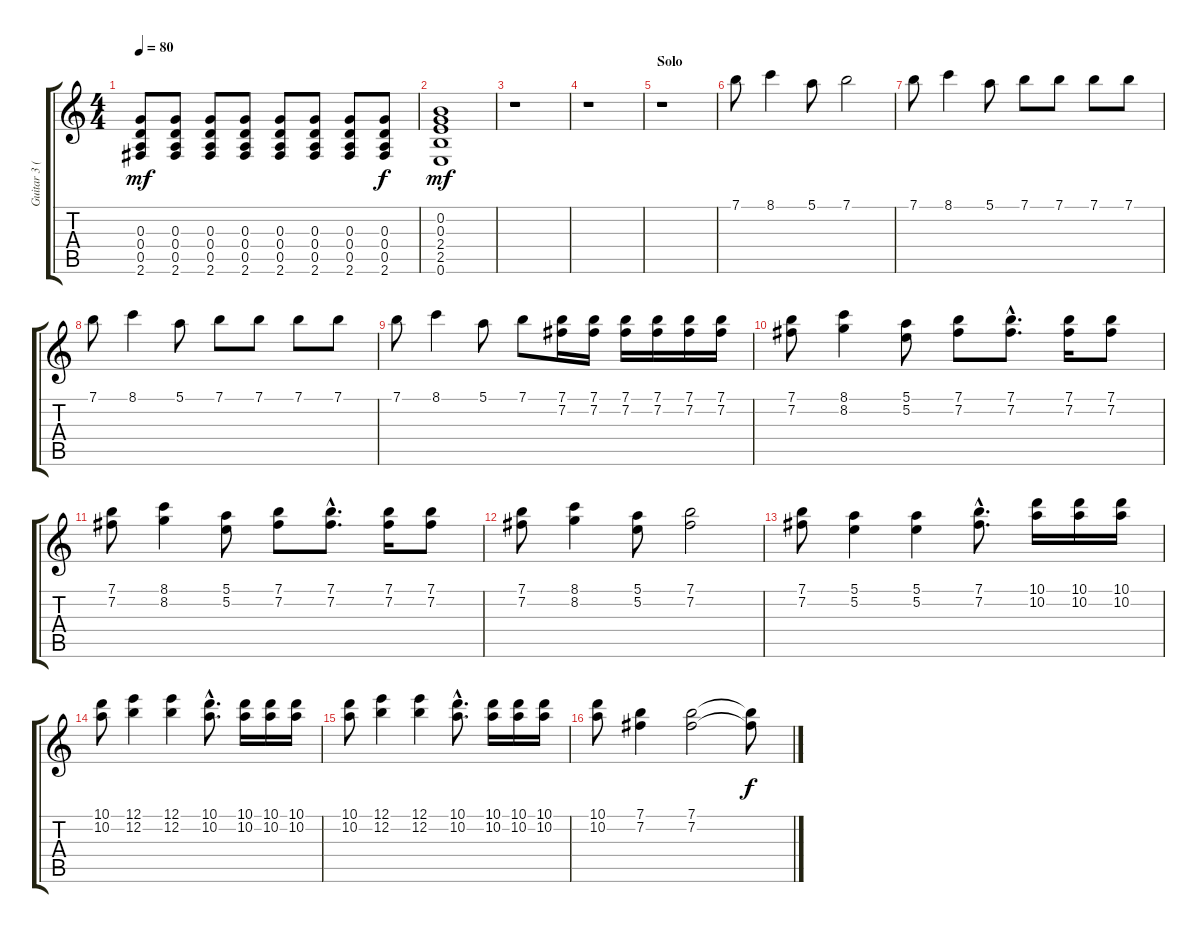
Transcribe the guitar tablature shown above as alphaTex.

\track ("Guitar 3 (Solo)" "Guitar 3 (") {instrument overdrivenguitar}
\staff {score tabs}
\tuning (E4 B3 G3 D3 A2 E2) {hide}
\ts (4 4)
\tempo 80
\clef g2
\ks c
(0.3 0.4 0.5 2.6).8{dy mf} (0.3 0.4 0.5 2.6).8 (0.3 0.4 0.5 2.6).8 (0.3 0.4 0.5 2.6).8 (0.3 0.4 0.5 2.6).8 (0.3 0.4 0.5 2.6).8 (0.3 0.4 0.5 2.6).8 (0.3 0.4 0.5 2.6).8{dy f} |
(0.2 0.3 2.4 2.5 0.6).1{dy mf} |
r.1 |
r.1 |
\section ("" "Solo")
r.1 |
7.1.8{volume 13 instrument distortionguitar} 8.1.4 5.1.8 7.1.2 |
7.1.8 8.1.4 5.1.8 7.1.8 7.1.8 7.1.8 7.1.8 |
7.1.8 8.1.4 5.1.8 7.1.8 7.1.8 7.1.8 7.1.8 |
7.1.8 8.1.4 5.1.8 7.1.8 (7.1 7.2).16 (7.1 7.2).16 (7.1 7.2).16 (7.1 7.2).16 (7.1 7.2).16 (7.1 7.2).16 |
(7.1 7.2).8 (8.1 8.2).4 (5.1 5.2).8 (7.1 7.2).8 (7.1{hac} 7.2{hac}).8{d} (7.1 7.2).16 (7.1 7.2).8 |
(7.1 7.2).8 (8.1 8.2).4 (5.1 5.2).8 (7.1 7.2).8 (7.1{hac} 7.2{hac}).8{d} (7.1 7.2).16 (7.1 7.2).8 |
(7.1 7.2).8 (8.1 8.2).4 (5.1 5.2).8 (7.1 7.2).2 |
(7.1 7.2).8 (5.1 5.2).4 (5.1 5.2).4 (7.1{hac} 7.2{hac}).8{d} (10.1 10.2).16 (10.1 10.2).16 (10.1 10.2).16 |
(10.1 10.2).8 (12.1 12.2).4 (12.1 12.2).4 (10.1{hac} 10.2{hac}).8{d} (10.1 10.2).16 (10.1 10.2).16 (10.1 10.2).16 |
(10.1 10.2).8 (12.1 12.2).4 (12.1 12.2).4 (10.1{hac} 10.2{hac}).8{d} (10.1 10.2).16 (10.1 10.2).16 (10.1 10.2).16 |
(10.1 10.2).8 (7.1 7.2).4 (7.1 7.2).2 (7.1{t} 7.2{t}).8{dy f}
